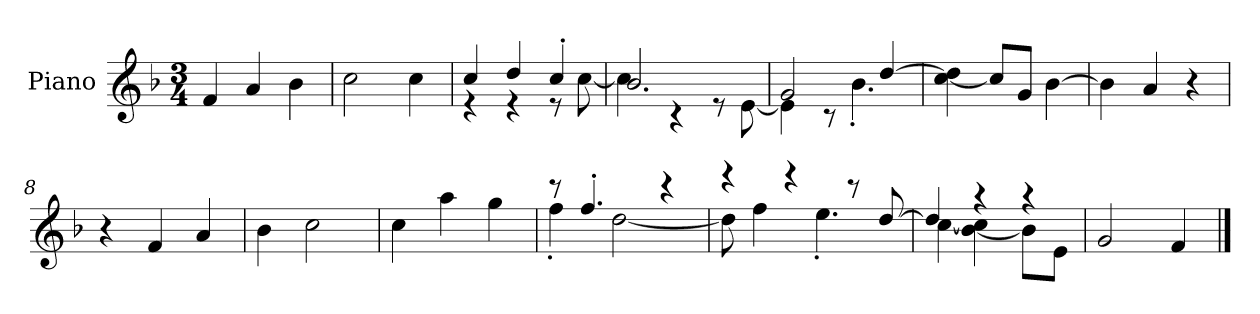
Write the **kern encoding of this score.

**kern
*part1
*staff1
*I"Piano
*I'P-no
*clefG2
*k[b-]
*M3/4
*MM173
=1
4f/
4a/
4b-\
=2
2cc\
4cc\
=3
*^
4cc/	4r
4dd/	4r
4cc'/	8r
.	[8cc\
=4	=4
2.b-/	4cc\]
.	4r
.	8r
.	[8e\
=5	=5
2g/	4e\]
.	8r
.	4.b-'\
[4dd/	.
*v	*v
=6
[4cc\ 4dd\]
8cc/L]
8g/J
[4b-\
=7
4b-\]
4a/
4r
=8
4r
4f/
4a/
=9
4b-\
2cc\
!!LO:LB:g=z
=10
4cc\
4aa\
4gg\
=11
*^
8r	4ff'\
4.ff'/	.
.	[2dd\
4r	.
=12	=12
4r	8dd\]
.	4ff\
4r	.
.	4.ee'\
8r	.
[8dd/	.
=13	=13
4dd/]	[4cc\
4r	[4b-\ 4cc\]
4r	8b-\L]
.	8e\J
*v	*v
=14
2g/
4f/
==
*-
